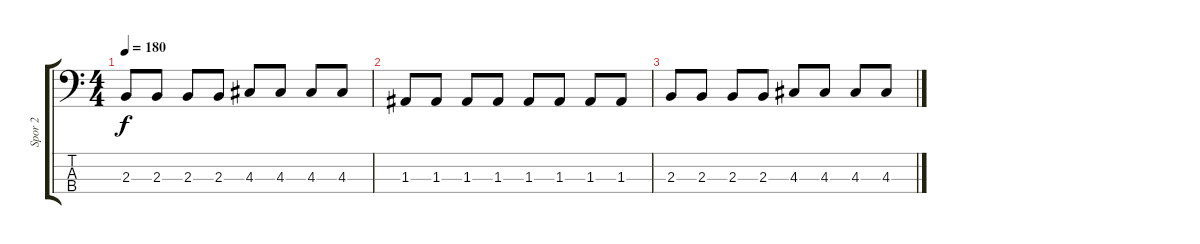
\track ("Spor 2" "Spor 2") {instrument electricbassfinger}
\staff {score tabs}
\tuning (G2 D2 A1 E1) {hide}
\ts (4 4)
\tempo 180
\clef f4
\ks c
2.3.8{dy f} 2.3.8 2.3.8 2.3.8 4.3.8 4.3.8 4.3.8 4.3.8 |
1.3.8 1.3.8 1.3.8 1.3.8 1.3.8 1.3.8 1.3.8 1.3.8 |
2.3.8 2.3.8 2.3.8 2.3.8 4.3.8 4.3.8 4.3.8 4.3.8
